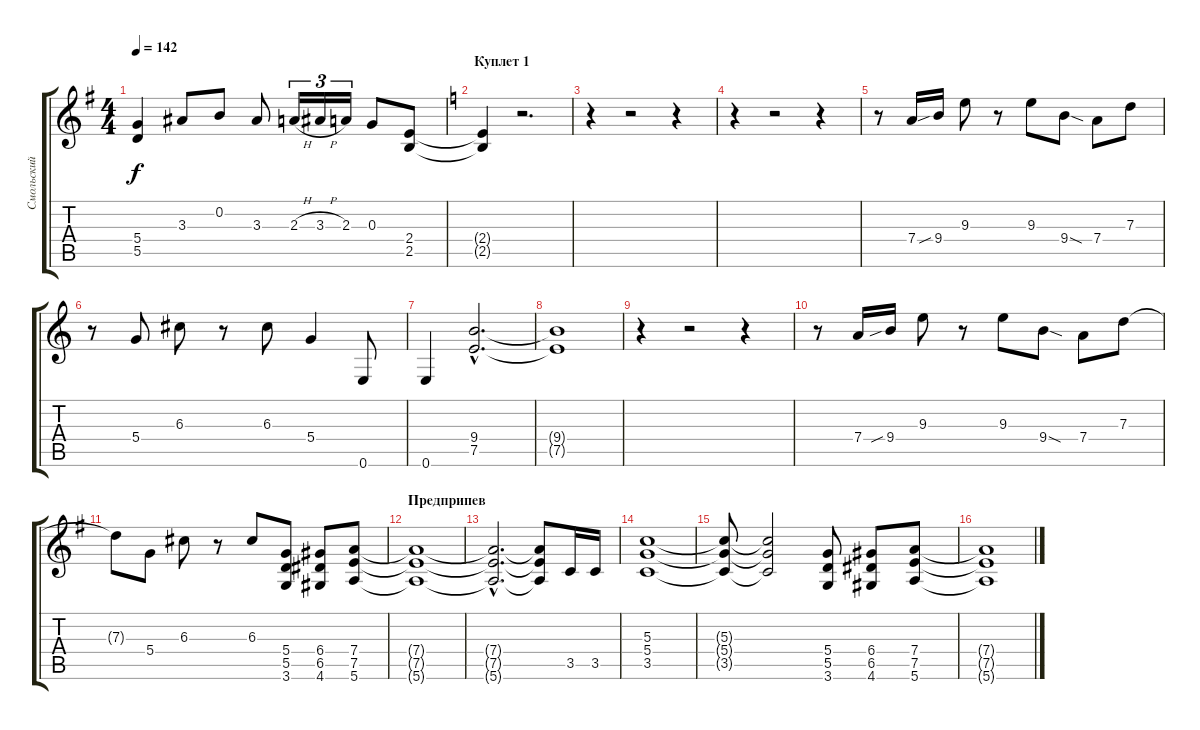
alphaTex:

\track ("Смольский" "Смольский") {instrument distortionguitar}
\staff {score tabs}
\tuning (E4 B3 G3 D3 A2 E2) {hide}
\ts (4 4)
\tempo 142
\clef g2
\ks eminor
(5.4{t} 5.5{t}).4{dy f} 3.3.8 0.2.8 3.3.8 2.3{h}.16{tu (3 2)} 3.3{h}.16{tu (3 2)} 2.3.16{tu (3 2)} 0.3.8 (2.4 2.5).8 |
\section ("" "Куплет 1")
\ks c
(2.4{t} 2.5{t}).4 r.2{d} |
r.4 r.2 r.4 |
r.4 r.2 r.4 |
r.8 7.4.16 9.4{sib}.16 9.3.8 r.8 9.3.8 9.4{sod}.8 7.4.8 7.3.8 |
\section ("" "")
r.8 5.4.8 6.3.8 r.8 6.3.8 5.4.4 0.6.8 |
0.6.4 (9.4{hac} 7.5{hac}).2{d volume 8} |
(9.4{t} 7.5{t}).1{volume 10} |
r.4 r.2 r.4 |
r.8{volume 16} 7.4.16 9.4{sib}.16 9.3.8 r.8 9.3.8 9.4{sod}.8 7.4.8 7.3.8 |
\ks eminor
7.3{t}.8 5.4.8 6.3.8 r.8 6.3.8 (5.4 5.5 3.6).8 (6.4 6.5 4.6).8 (7.4 7.5 5.6).8 |
\section ("" "Предприпев")
(7.4{t} 7.5{t} 5.6{t}).1 |
(7.4{hac t} 7.5{hac t} 5.6{hac t}).2{d} (7.4{t} 7.5{t} 5.6{t}).8 3.5.16 3.5.16 |
(5.3 5.4 3.5).1 |
(5.3{t} 5.4{t} 3.5{t}).8 (5.3{t} 5.4{t} 3.5{t}).2 (5.4 5.5 3.6).8 (6.4 6.5 4.6).8 (7.4 7.5 5.6).8 |
(7.4{t} 7.5{t} 5.6{t}).1
